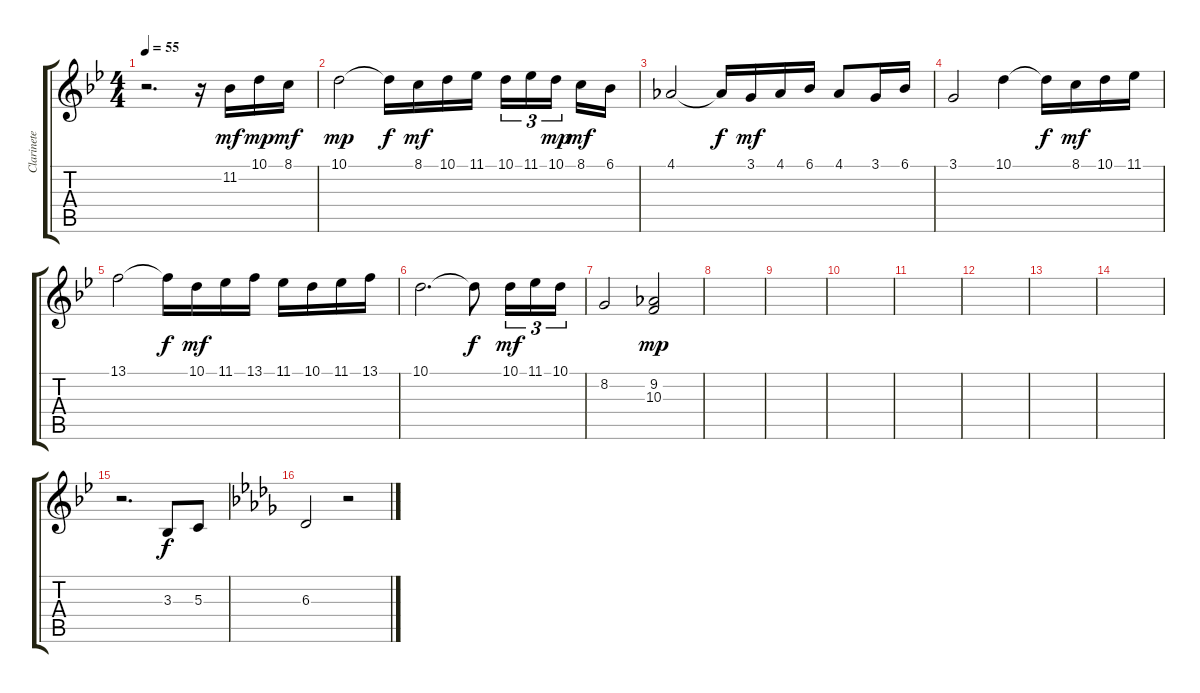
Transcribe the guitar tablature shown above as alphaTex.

\track ("Clarinete" "Clarinete") {instrument clarinet}
\staff {score tabs}
\tuning (E4 B3 G3 D3 A2 E2) {hide}
\ts (4 4)
\tempo 55
\clef g2
\ks bb
r.2{d dy mf instrument clarinet} r.16 11.2.16{volume 10} 10.1.16{dy mp} 8.1.16{dy mf} |
10.1.2{dy mp} 10.1{t}.16{dy f} 8.1.16{dy mf volume 10} 10.1.16 11.1.16 10.1.16{tu (3 2)} 11.1.16{tu (3 2)} 10.1.16{tu (3 2) dy mp} 8.1.16{dy mf} 6.1.16 |
4.1.2{volume 10} 4.1{t}.16{dy f} 3.1.16{dy mf volume 10} 4.1.16 6.1.16 4.1.8 3.1.16 6.1.16 |
3.1.2{volume 10} 10.1.4{volume 10} 10.1{t}.16{dy f} 8.1.16{dy mf volume 10} 10.1.16 11.1.16 |
13.1.2{volume 10} 13.1{t}.16{dy f} 10.1.16{dy mf volume 10} 11.1.16 13.1.16 11.1.16 10.1.16 11.1.16 13.1.16 |
10.1.2{d volume 10} 10.1{t}.8{dy f} 10.1.16{tu (3 2) dy mf volume 10} 11.1.16{tu (3 2)} 10.1.16{tu (3 2)} |
8.2.2{volume 10} (9.2 10.3).2{dy mp volume 10} |
|
|
|
|
|
|
|
r.2{d} 3.3.8{dy f} 5.3.8 |
\ks db
6.3.2 r.2
